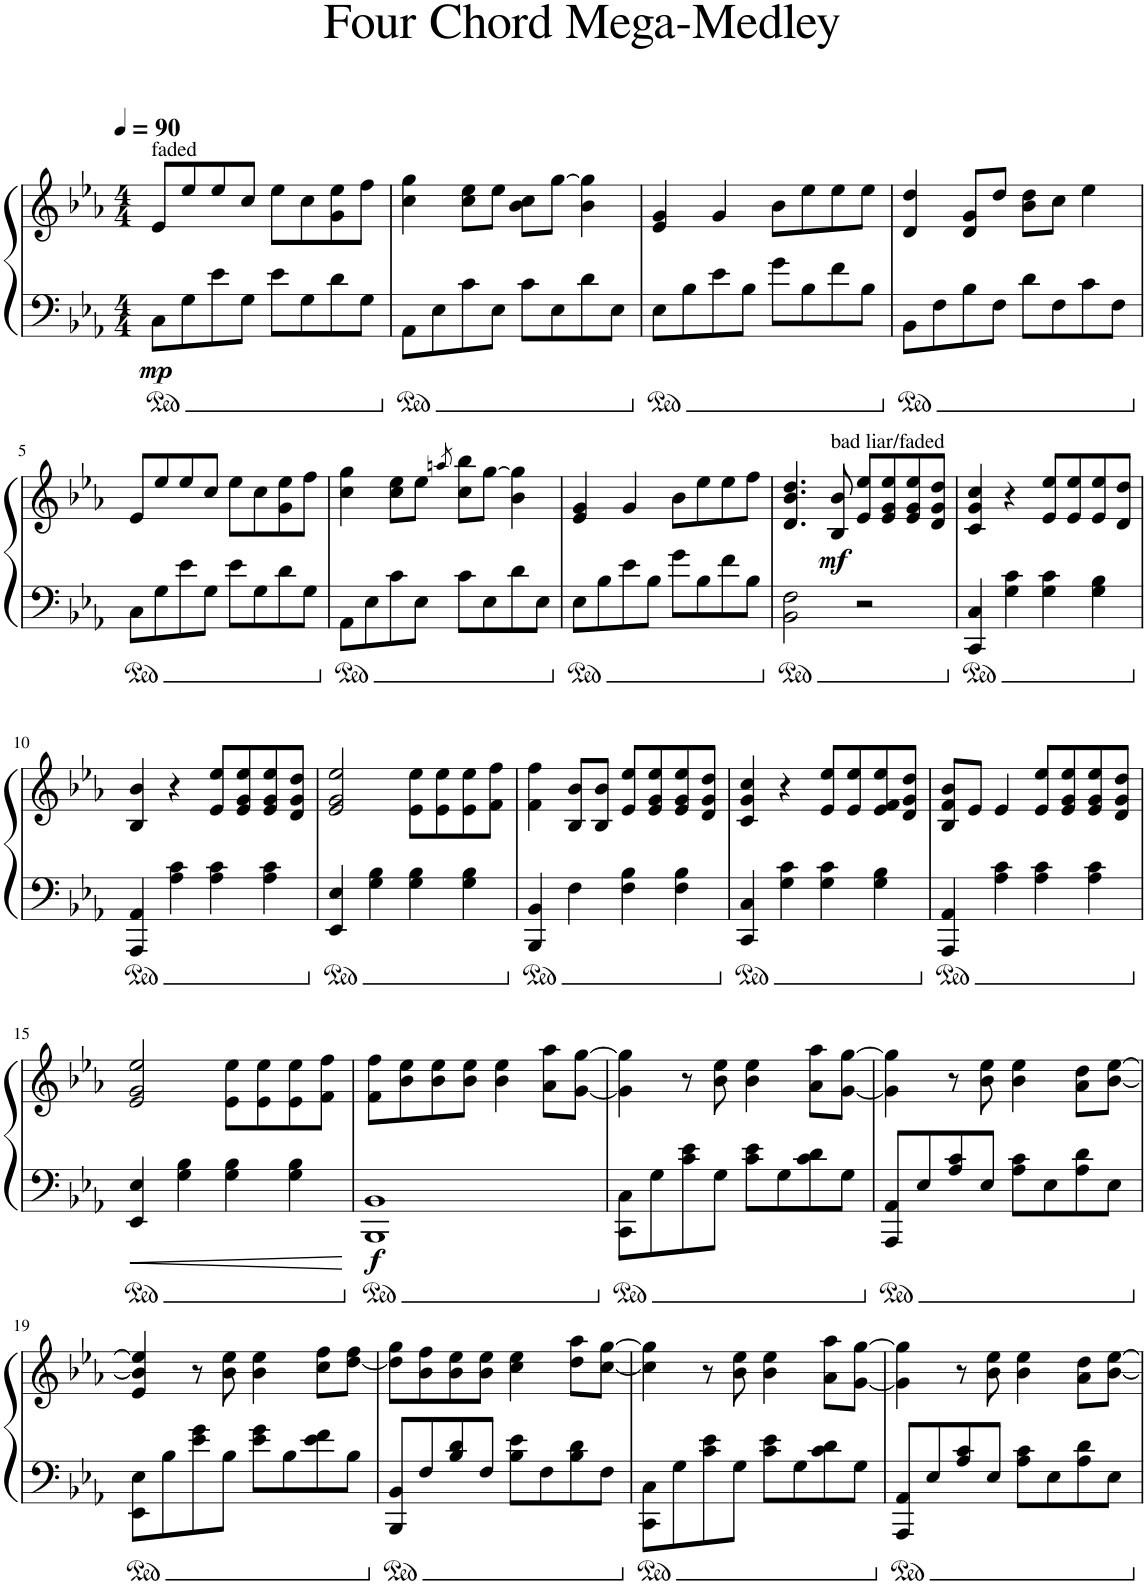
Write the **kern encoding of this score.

**kern	**kern	**dynam
*part1	*part1	*part1
*staff2	*staff1	*staff1/2
*I"Piano	*	*
*I'Pno.	*	*
*clefF4	*clefG2	*
*k[b-e-a-]	*k[b-e-a-]	*
*M4/4	*M4/4	*
*MM90	*MM90	*
=1	=1	=1
!	!LO:TX:a:t=faded	!
!	!	!LO:DY:b=2
8C\L	8e-/L	mp
8G\	8ee-/	.
8e-\	8ee-/	.
8G\J	8cc/J	.
8e-\L	8ee-\L	.
8G\	8cc\	.
8d\	8g\ 8ee-\	.
8G\J	8ff\J	.
=2	=2	=2
8AA-\L	4cc\ 4gg\	.
8E-\	.	.
8c\	8cc\ 8ee-\L	.
8E-\J	8ee-\J	.
8c\L	8b-\ 8cc\L	.
8E-\	[8gg\J	.
8d\	4b-\ 4gg\]	.
8E-\J	.	.
=3	=3	=3
8E-\L	4e-/ 4g/	.
8B-\	.	.
8e-\	4g/	.
8B-\J	.	.
8g\L	8b-\L	.
8B-\	8ee-\	.
8f\	8ee-\	.
8B-\J	8ee-\J	.
=4	=4	=4
8BB-\L	4d/ 4dd/	.
8F\	.	.
8B-\	8d/ 8g/L	.
8F\J	8dd/J	.
8d\L	8b-\ 8dd\L	.
8F\	8cc\J	.
8c\	4ee-\	.
8F\J	.	.
!!LO:LB:g=z
=5	=5	=5
8C\L	8e-/L	.
8G\	8ee-/	.
8e-\	8ee-/	.
8G\J	8cc/J	.
8e-\L	8ee-\L	.
8G\	8cc\	.
8d\	8g\ 8ee-\	.
8G\J	8ff\J	.
=6	=6	=6
8AA-\L	4cc\ 4gg\	.
8E-\	.	.
8c\	8cc\ 8ee-\L	.
8E-\J	8ee-\J	.
.	8qaan/	.
8c\L	8cc\ 8bb-\L	.
8E-\	[8gg\J	.
8d\	4b-\ 4gg\]	.
8E-\J	.	.
=7	=7	=7
8E-\L	4e-/ 4g/	.
8B-\	.	.
8e-\	4g/	.
8B-\J	.	.
8g\L	8b-\L	.
8B-\	8ee-\	.
8f\	8ee-\	.
8B-\J	8ff\J	.
=8	=8	=8
2BB-\ 2F\	4.d/ 4.b-/ 4.dd/	.
!	!LO:TX:a:t=bad liar/faded	!
!	!	!LO:DY:b
.	8B-/ 8b-/	mf
2r	8e-/ 8ee-/L	.
.	8e-/ 8g/ 8ee-/	.
.	8e-/ 8g/ 8ee-/	.
.	8d/ 8g/ 8dd/J	.
=9	=9	=9
4CC/ 4C/	4c/ 4g/ 4cc/	.
4G\ 4c\	4r	.
4G\ 4c\	8e-/ 8ee-/L	.
.	8e-/ 8ee-/	.
4G\ 4B-\	8e-/ 8ee-/	.
.	8d/ 8dd/J	.
!!LO:LB:g=z
=10	=10	=10
4AAA-/ 4AA-/	4B-/ 4b-/	.
4A-\ 4c\	4r	.
4A-\ 4c\	8e-/ 8ee-/L	.
.	8e-/ 8g/ 8ee-/	.
4A-\ 4c\	8e-/ 8g/ 8ee-/	.
.	8d/ 8g/ 8dd/J	.
=11	=11	=11
4EE-/ 4E-/	2e-/ 2g/ 2ee-/	.
4G\ 4B-\	.	.
4G\ 4B-\	8e-\ 8ee-\L	.
.	8e-\ 8ee-\	.
4G\ 4B-\	8e-\ 8ee-\	.
.	8f\ 8ff\J	.
=12	=12	=12
4BBB-/ 4BB-/	4f\ 4ff\	.
4F\	8B-/ 8b-/L	.
.	8B-/ 8b-/J	.
4F\ 4B-\	8e-/ 8ee-/L	.
.	8e-/ 8g/ 8ee-/	.
4F\ 4B-\	8e-/ 8g/ 8ee-/	.
.	8d/ 8g/ 8dd/J	.
=13	=13	=13
4CC/ 4C/	4c/ 4g/ 4cc/	.
4G\ 4c\	4r	.
4G\ 4c\	8e-/ 8ee-/L	.
.	8e-/ 8ee-/	.
4G\ 4B-\	8e-/ 8f/ 8ee-/	.
.	8d/ 8g/ 8dd/J	.
=14	=14	=14
4AAA-/ 4AA-/	8B-/ 8f/ 8b-/L	.
.	8e-/J	.
4A-\ 4c\	4e-/	.
4A-\ 4c\	8e-/ 8ee-/L	.
.	8e-/ 8g/ 8ee-/	.
4A-\ 4c\	8e-/ 8g/ 8ee-/	.
.	8d/ 8g/ 8dd/J	.
!!LO:LB:g=z
=15	=15	=15
4EE-/ 4E-/	2e-/ 2g/ 2ee-/	.
4G\ 4B-\	.	.
4G\ 4B-\	8e-\ 8ee-\L	.
.	8e-\ 8ee-\	.
4G\ 4B-\	8e-\ 8ee-\	.
.	8f\ 8ff\J	.
=16	=16	=16
!	!	!LO:DY:b=2
1BBB- 1BB-	8f\ 8ff\L	f
.	8b-\ 8ee-\	.
.	8b-\ 8ee-\	.
.	8b-\ 8ee-\J	.
.	4b-\ 4ee-\	.
.	8a-\ 8aa-\L	.
.	[8g\ [8gg\J	.
=17	=17	=17
8CC\ 8C\L	4g\] 4gg\]	.
8G\	.	.
8c\ 8e-\	8r	.
8G\J	8b-\ 8ee-\	.
8c\ 8e-\L	4b-\ 4ee-\	.
8G\	.	.
8c\ 8d\	8a-\ 8aa-\L	.
8G\J	[8g\ [8gg\J	.
=18	=18	=18
8AAA-/ 8AA-/L	4g\] 4gg\]	.
8E-/	.	.
8A-/ 8c/	8r	.
8E-/J	8b-\ 8ee-\	.
8A-\ 8c\L	4b-\ 4ee-\	.
8E-\	.	.
8A-\ 8d\	8a-\ 8dd\L	.
8E-\J	[8b-\ [8ee-\J	.
!!LO:LB:g=z
=19	=19	=19
8EE-\ 8E-\L	4e-/ 4b-/] 4ee-/]	.
8B-\	.	.
8e-\ 8g\	8r	.
8B-\J	8b-\ 8ee-\	.
8e-\ 8g\L	4b-\ 4ee-\	.
8B-\	.	.
8e-\ 8f\	8cc\ 8ff\L	.
8B-\J	[8dd\ 8ff\J	.
=20	=20	=20
8BBB-/ 8BB-/L	8dd\] 8gg\L	.
8F/	8b-\ 8ff\	.
8B-/ 8d/	8b-\ 8ee-\	.
8F/J	8b-\ 8ee-\J	.
8B-\ 8e-\L	4cc\ 4ee-\	.
8F\	.	.
8B-\ 8d\	8dd\ 8aa-\L	.
8F\J	[8cc\ [8gg\J	.
=21	=21	=21
8CC\ 8C\L	4cc\] 4gg\]	.
8G\	.	.
8c\ 8e-\	8r	.
8G\J	8b-\ 8ee-\	.
8c\ 8e-\L	4b-\ 4ee-\	.
8G\	.	.
8c\ 8d\	8a-\ 8aa-\L	.
8G\J	[8g\ [8gg\J	.
=22	=22	=22
8AAA-/ 8AA-/L	4g\] 4gg\]	.
8E-/	.	.
8A-/ 8c/	8r	.
8E-/J	8b-\ 8ee-\	.
8A-\ 8c\L	4b-\ 4ee-\	.
8E-\	.	.
8A-\ 8d\	8a-\ 8dd\L	.
8E-\J	[8b-\ [8ee-\J	.
=	=	=
*-	*-	*-
